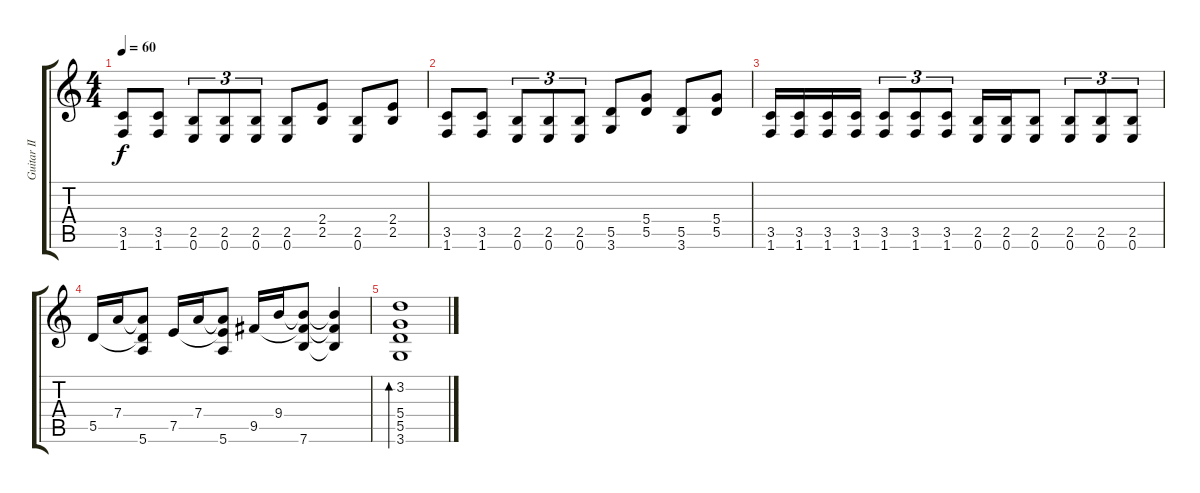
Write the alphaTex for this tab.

\track ("Guitar II" "Guitar II") {instrument acousticguitarsteel}
\staff {score tabs}
\tuning (E4 B3 G3 D3 A2 E2) {hide}
\ts (4 4)
\tempo 60
\clef g2
\ks c
(3.5 1.6).8{dy f} (3.5 1.6).8 (2.5 0.6).8{tu (3 2)} (2.5 0.6).8{tu (3 2)} (2.5 0.6).8{tu (3 2)} (2.5 0.6).8 (2.4 2.5).8 (2.5 0.6).8 (2.4 2.5).8 |
(3.5 1.6).8 (3.5 1.6).8 (2.5 0.6).8{tu (3 2)} (2.5 0.6).8{tu (3 2)} (2.5 0.6).8{tu (3 2)} (5.5 3.6).8 (5.4 5.5).8 (5.5 3.6).8 (5.4 5.5).8 |
(3.5 1.6).16 (3.5 1.6).16 (3.5 1.6).16 (3.5 1.6).16 (3.5 1.6).8{tu (3 2)} (3.5 1.6).8{tu (3 2)} (3.5 1.6).8{tu (3 2)} (2.5 0.6).16 (2.5 0.6).16 (2.5 0.6).8 (2.5 0.6).8{tu (3 2)} (2.5 0.6).8{tu (3 2)} (2.5 0.6).8{tu (3 2)} |
5.5.16 7.4.16 (7.4{t} 5.5{t} 5.6).8 7.5.16 7.4.16 (7.4{t} 7.5{t} 5.6).8 9.5.16 9.4.16 (9.4{t} 9.5{t} 7.6).8 (9.4{t} 9.5{t} 7.6{t}).4 |
(3.2 5.4 5.5 3.6).1{bd 240 instrument acousticguitarsteel}
